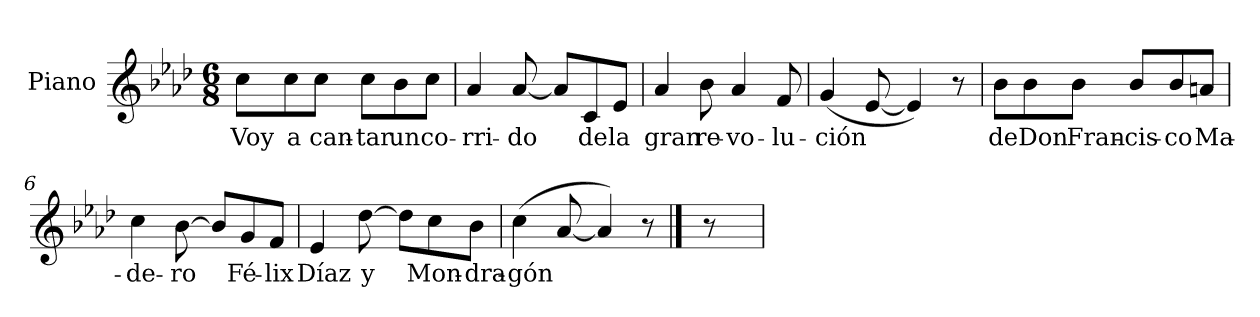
**kern	**text
*part1	*part1
*staff1	*staff1
*I"Piano	*
*I'Pno	*
*clefG2	*
*k[b-e-a-d-]	*
*A-:	*
*M6/8	*
=1	=1
8ccL	Voy
8cc	a
8ccJ	can-
8ccL	-tar
8b-	un
8ccJ	co-
=2	=2
4a-	-rri-
[8a-	-do
8a-L]	.
8c	de
8e-J	la
=3	=3
4a-	gran
8b-	re-
4a-	-vo-
8f	-lu-
!!LO:LB:g=z
=4	=4
(<4g	-ción
[8e-	.
4e-])	.
8r	.
=5	=5
8b-L	de
8b-	Don
8b-J	Fran-
8b-L	-cis-
8b-	-co
8anJ	Ma-
=6	=6
4cc	-de-
[8b-	-ro
8b-L]	.
8g	Fé-
8fJ	-lix
=7	=7
4e-	Díaz
[8dd-	y
8dd-L]	.
8cc	Mon-
8b-J	-dra-
=8	=8
(>4cc	-gón
[8a-	.
4a-])	.
8r	.
==9	==9
8r	.
=	=
*-	*-
